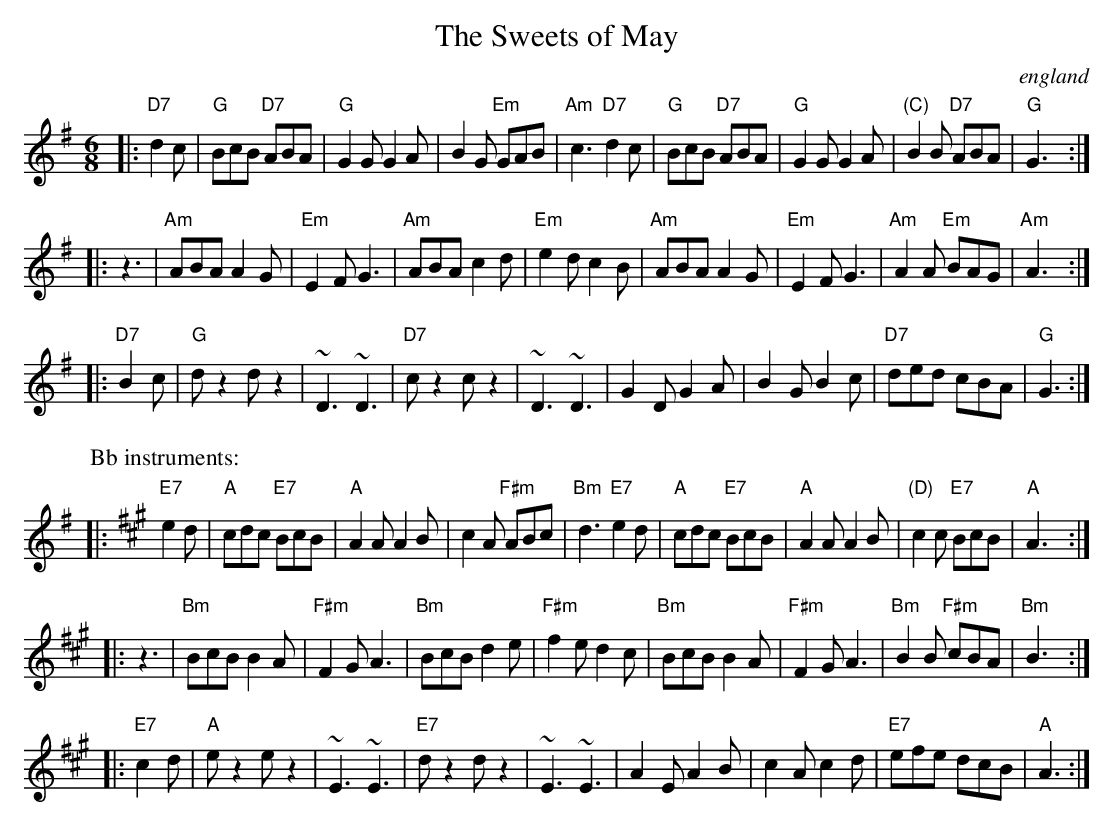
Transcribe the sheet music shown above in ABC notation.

X:1
T:Sweets of May, The
O:england
M:6/8
L:1/8
K:G
|: "D7"d2c \
| "G"BcB "D7"ABA | "G"G2G G2A |      B2G "Em"GAB | "Am"c3 "D7"d2c \
| "G"BcB "D7"ABA | "G"G2G G2A | "(C)"B2B "D7"ABA | "G"G3 :|
|: z3 \
| "Am"ABA A2G | "Em"E2F G3 | "Am"ABA     c2d | "Em"e2d c2B \
| "Am"ABA A2G | "Em"E2F G3 | "Am"A2A "Em"BAG | "Am"A3 :|
|: "D7"B2c \
| "G"dz2 dz2 | ~D3 ~D3 | "D7"cz2 cz2 | ~D3 ~D3 \
|    G2D G2A | B2G B2c | "D7"ded cBA | "G"G3 :|
P: Bb instruments:
K:A
|: "E7"e2d \
| "A"cdc "E7"BcB | "A"A2A A2B |      c2A "F#m"ABc | "Bm"d3 "E7"e2d \
| "A"cdc "E7"BcB | "A"A2A A2B | "(D)"c2c "E7"BcB | "A"A3 :|
|: z3 \
| "Bm"BcB B2A | "F#m"F2G A3 | "Bm"BcB     d2e | "F#m"f2e d2c \
| "Bm"BcB B2A | "F#m"F2G A3 | "Bm"B2B "F#m"cBA | "Bm"B3 :|
|: "E7"c2d \
| "A"ez2 ez2 | ~E3 ~E3 | "E7"dz2 dz2 | ~E3 ~E3 \
|    A2E A2B | c2A c2d | "E7"efe dcB | "A"A3 :|
